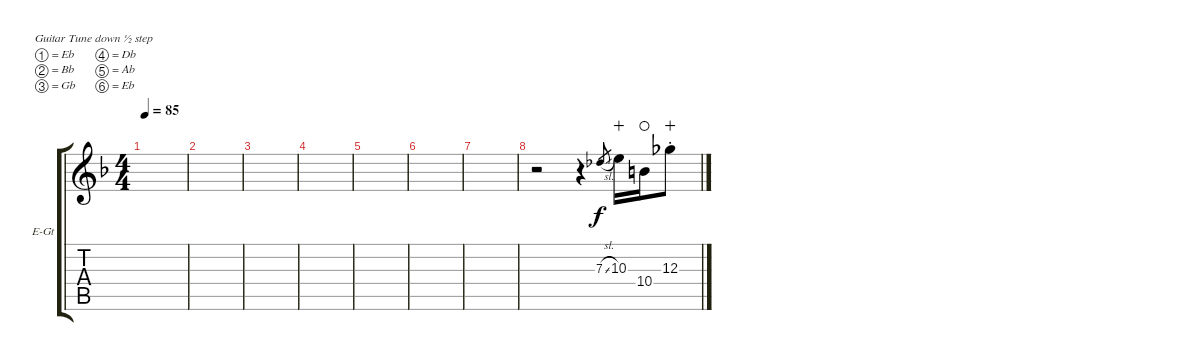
\defaultSystemsLayout 4
\bracketExtendMode groupsimilarinstruments
\firstSystemTrackNameOrientation horizontal
\otherSystemsTrackNameOrientation horizontal
\track ("Solo" "E-Gt") {instrument distortionguitar}
\staff {score tabs}
\tuning (Eb4 Bb3 Gb3 Db3 Ab2 Eb2)
\ts (4 4)
\tempo 85
\clef g2
\scale
0.333333
\ks dminor
|
\scale
0.333333 |
\scale
0.333333 |
\scale
0.333333 |
\scale
0.333333 |
\scale
0.333333 |
\scale
0.333333 |
\scale
0.333333 r.2 r.4 7.3{sl}.8{gr} 10.3.16{wahc} 10.4.16{waho} 12.3{st}.8{wahc}
